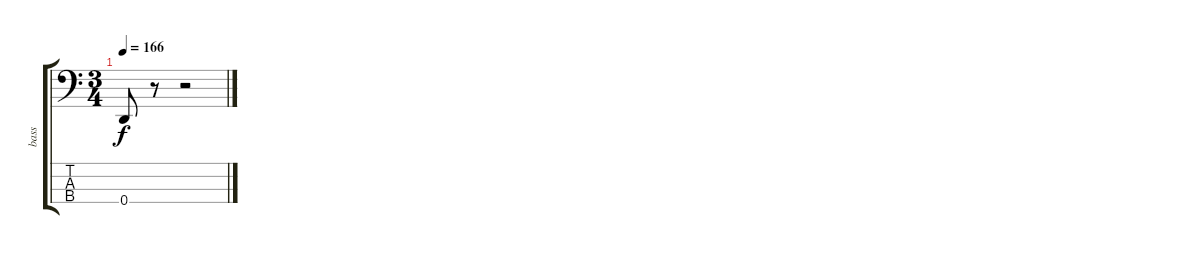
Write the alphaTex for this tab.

\track ("bass" "bass") {instrument electricbasspick}
\staff {score tabs}
\tuning (G2 D2 A1 D1) {hide}
\ts (3 4)
\tempo 166
\clef f4
\ks c
0.4.8{dy f} r.8 r.2
